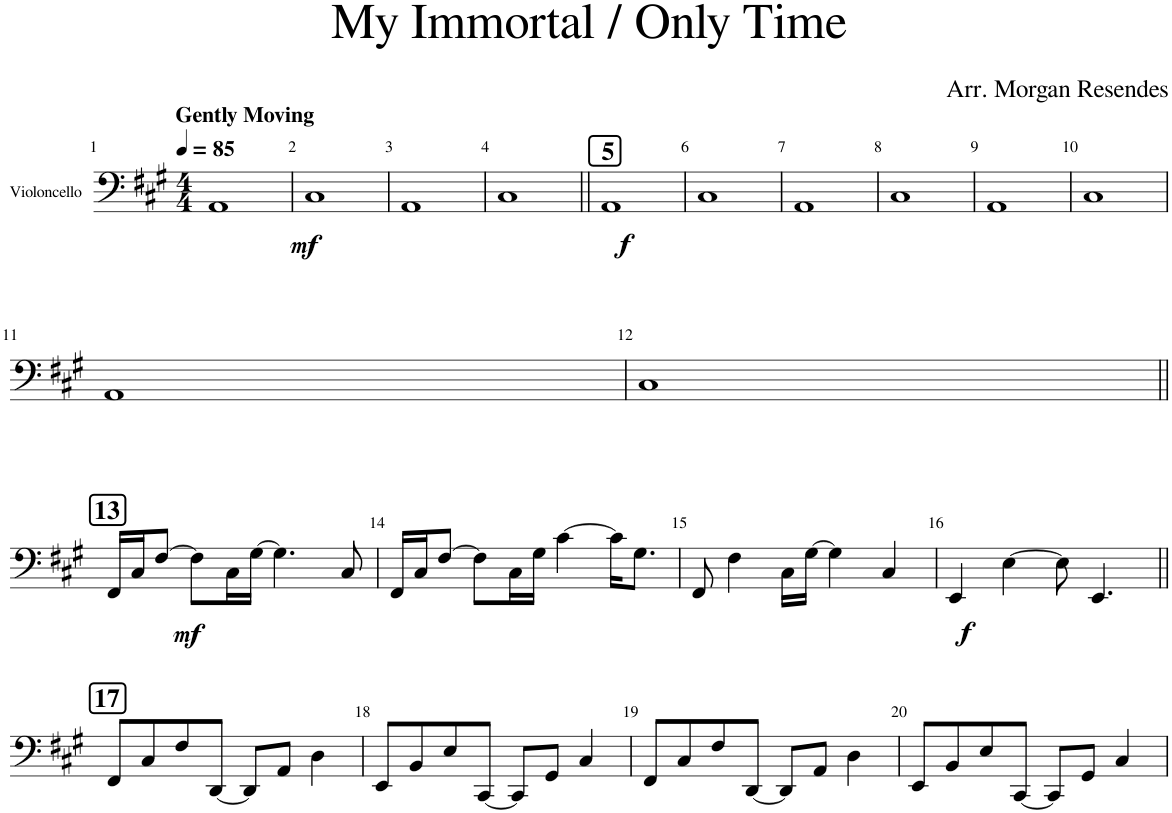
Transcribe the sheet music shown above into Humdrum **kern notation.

**kern	**dynam
*part1	*part1
*staff1	*staff1
*I"Violoncello	*
*I'Vc	*
*clefF4	*
*k[f#c#g#]	*
*M4/4	*
*MM85	*
=1	=1
!LO:TX:a:B:t=Gently Moving	!
!	!LO:DY:b
1AA	mf
=2	=2
1C#	.
=3	=3
1AA	.
=4	=4
1C#	.
=4X1||	=4X1||
!LO:TX:a:B:t=5	!
!	!LO:DY:b
1AA	f
=6	=6
1C#	.
=7	=7
1AA	.
=8	=8
1C#	.
=9	=9
1AA	.
=10	=10
1C#	.
!!LO:LB:g=z
=11	=11
1AA	.
=12	=12
1C#	.
!!LO:LB:g=z
=12X2||	=12X2||
!LO:TX:a:B:t=13	!
!	!LO:DY:b
16FF#/LL	mf
16C#/J	.
[8F#/J	.
8F#\L]	.
16C#\L	.
[16G#\JJ	.
4.G#\]	.
8C#/	.
=14	=14
16FF#/LL	.
16C#/J	.
[8F#/J	.
8F#\L]	.
16C#\L	.
16G#\JJ	.
[4c#\	.
16c#\KL]	.
8.G#\J	.
=15	=15
8FF#/	.
4F#\	.
16C#\LL	.
[16G#\JJ	.
4G#\]	.
4C#/	.
=16	=16
!	!LO:DY:b
4EE/	f
[4E\	.
8E\]	.
4.EE/	.
!!LO:LB:g=z
=16X3||	=16X3||
!LO:TX:a:B:t=17	!
8FF#/L	.
8C#/	.
8F#/	.
[8DD/J	.
8DD/L]	.
8AA/J	.
4D\	.
=18	=18
8EE/L	.
8BB/	.
8E/	.
[8CC#/J	.
8CC#/L]	.
8GG#/J	.
4C#/	.
=19	=19
8FF#/L	.
8C#/	.
8F#/	.
[8DD/J	.
8DD/L]	.
8AA/J	.
4D\	.
=20	=20
8EE/L	.
8BB/	.
8E/	.
[8CC#/J	.
8CC#/L]	.
8GG#/J	.
4C#/	.
=	=
*-	*-
